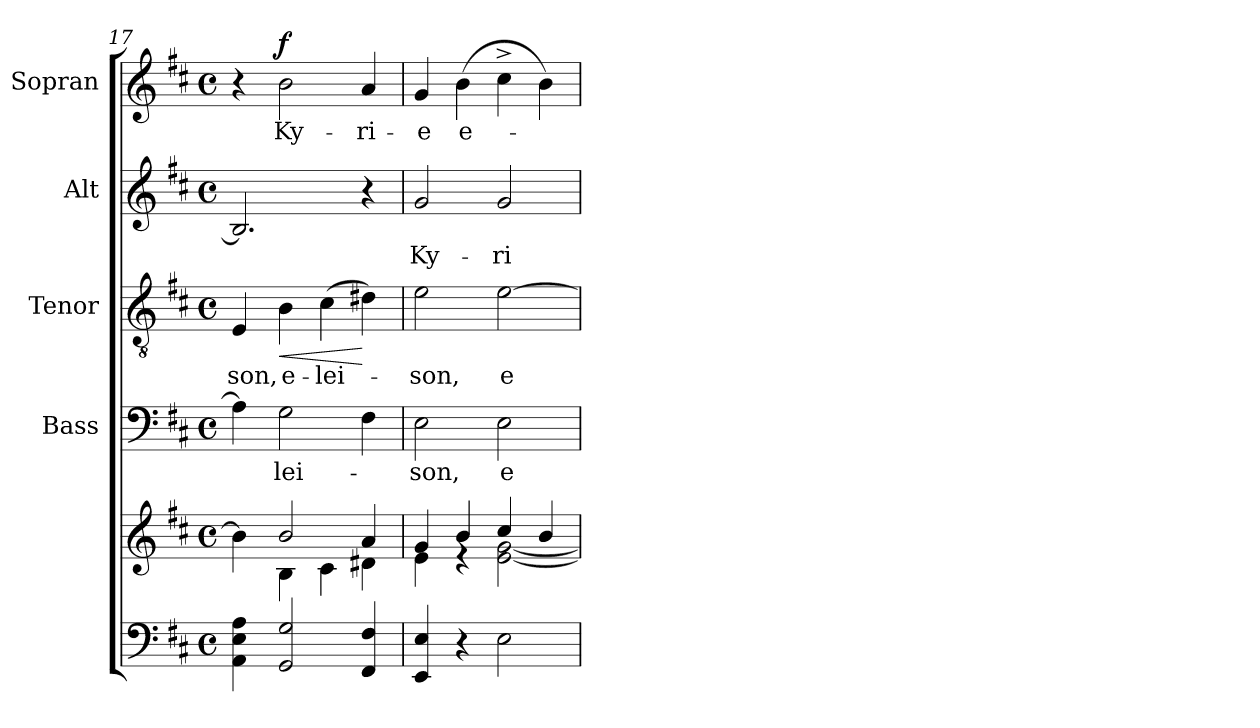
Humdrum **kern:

**kern	**kern	**kern	**text	**kern	**text	**dynam	**kern	**text	**kern	**text	**dynam
*part5	*part5	*part4	*part4	*part3	*part3	*part3	*part2	*part2	*part1	*part1	*part1
*staff6	*staff5	*staff4	*staff4	*staff3	*staff3	*staff3	*staff2	*staff2	*staff1	*staff1	*staff1
*	*	*I"Bass	*	*I"Tenor	*	*	*I"Alt	*	*I"Sopran	*	*
*	*	*I'B.	*	*I'T.	*	*	*I'A.	*	*I'S.	*	*
!!LO:LB:g=z
*clefF4	*clefG2	*clefF4	*	*clefGv2	*	*	*clefG2	*	*clefG2	*	*
*k[f#c#]	*k[f#c#]	*k[f#c#]	*	*k[f#c#]	*	*	*k[f#c#]	*	*k[f#c#]	*	*
*D:	*D:	*D:	*	*D:	*	*	*D:	*	*D:	*	*
*M4/4	*M4/4	*M4/4	*	*M4/4	*	*	*M4/4	*	*M4/4	*	*
*met(c)	*met(c)	*met(c)	*	*met(c)	*	*	*met(c)	*	*met(c)	*	*
=17	=17	=17	=17	=17	=17	=17	=17	=17	=17	=17	=17
*	*^	*	*	*	*	*	*	*	*	*	*
!	!	!	!	!	!	!LO:LY:b	!	!	!	!	!	!
4AA\ 4E\ 4A\	4b\]	4ryy	4A\]	.	4E/	-son,	.	2.B/]	.	4r	.	.
!	!	!	!	!LO:LY:b	!	!LO:LY:b	!LO:HP:b	!	!	!	!LO:LY:b	!LO:DY:a
2GG/ 2G/	2b/	4B\	2G\	-lei-	4B\	e-	<	.	.	2b\	Ky-	f
!	!	!	!	!	!	!LO:LY:b	!	!	!	!	!	!
.	.	4c#\	.	.	(>4c#\	-lei-	.	.	.	.	.	.
!	!	!	!	!	!	!	!	!	!	!	!LO:LY:b	!
4FF#/ 4F#/	4a/	4d#X\	4F#\	.	4d#X\)	.	[	4r	.	4a/	-ri-	.
=18	=18	=18	=18	=18	=18	=18	=18	=18	=18	=18	=18	=18
!	!	!	!	!LO:LY:b	!	!LO:LY:b	!	!	!LO:LY:b	!	!LO:LY:b	!
4EE/ 4E/	4g/	4e\	2E\	-son,	2e\	-son,	.	2g/	Ky-	4g/	-e	.
!	!	!	!	!	!	!	!	!	!	!	!LO:LY:b	!
4r	4b/	4rd	.	.	.	.	.	.	.	(>4b\	e-	.
!	!	!	!	!LO:LY:b	!	!LO:LY:b	!	!	!LO:LY:b	!	!	!
2E\	4cc#/	[<2e\ [<2g\	2E\	e-	[2e\	e-	.	2g/	-ri-	4cc#^>\	.	.
.	4b/	.	.	.	.	.	.	.	.	4b\)	.	.
*	*v	*v	*	*	*	*	*	*	*	*	*	*
=	=	=	=	=	=	=	=	=	=	=	=
*-	*-	*-	*-	*-	*-	*-	*-	*-	*-	*-	*-
